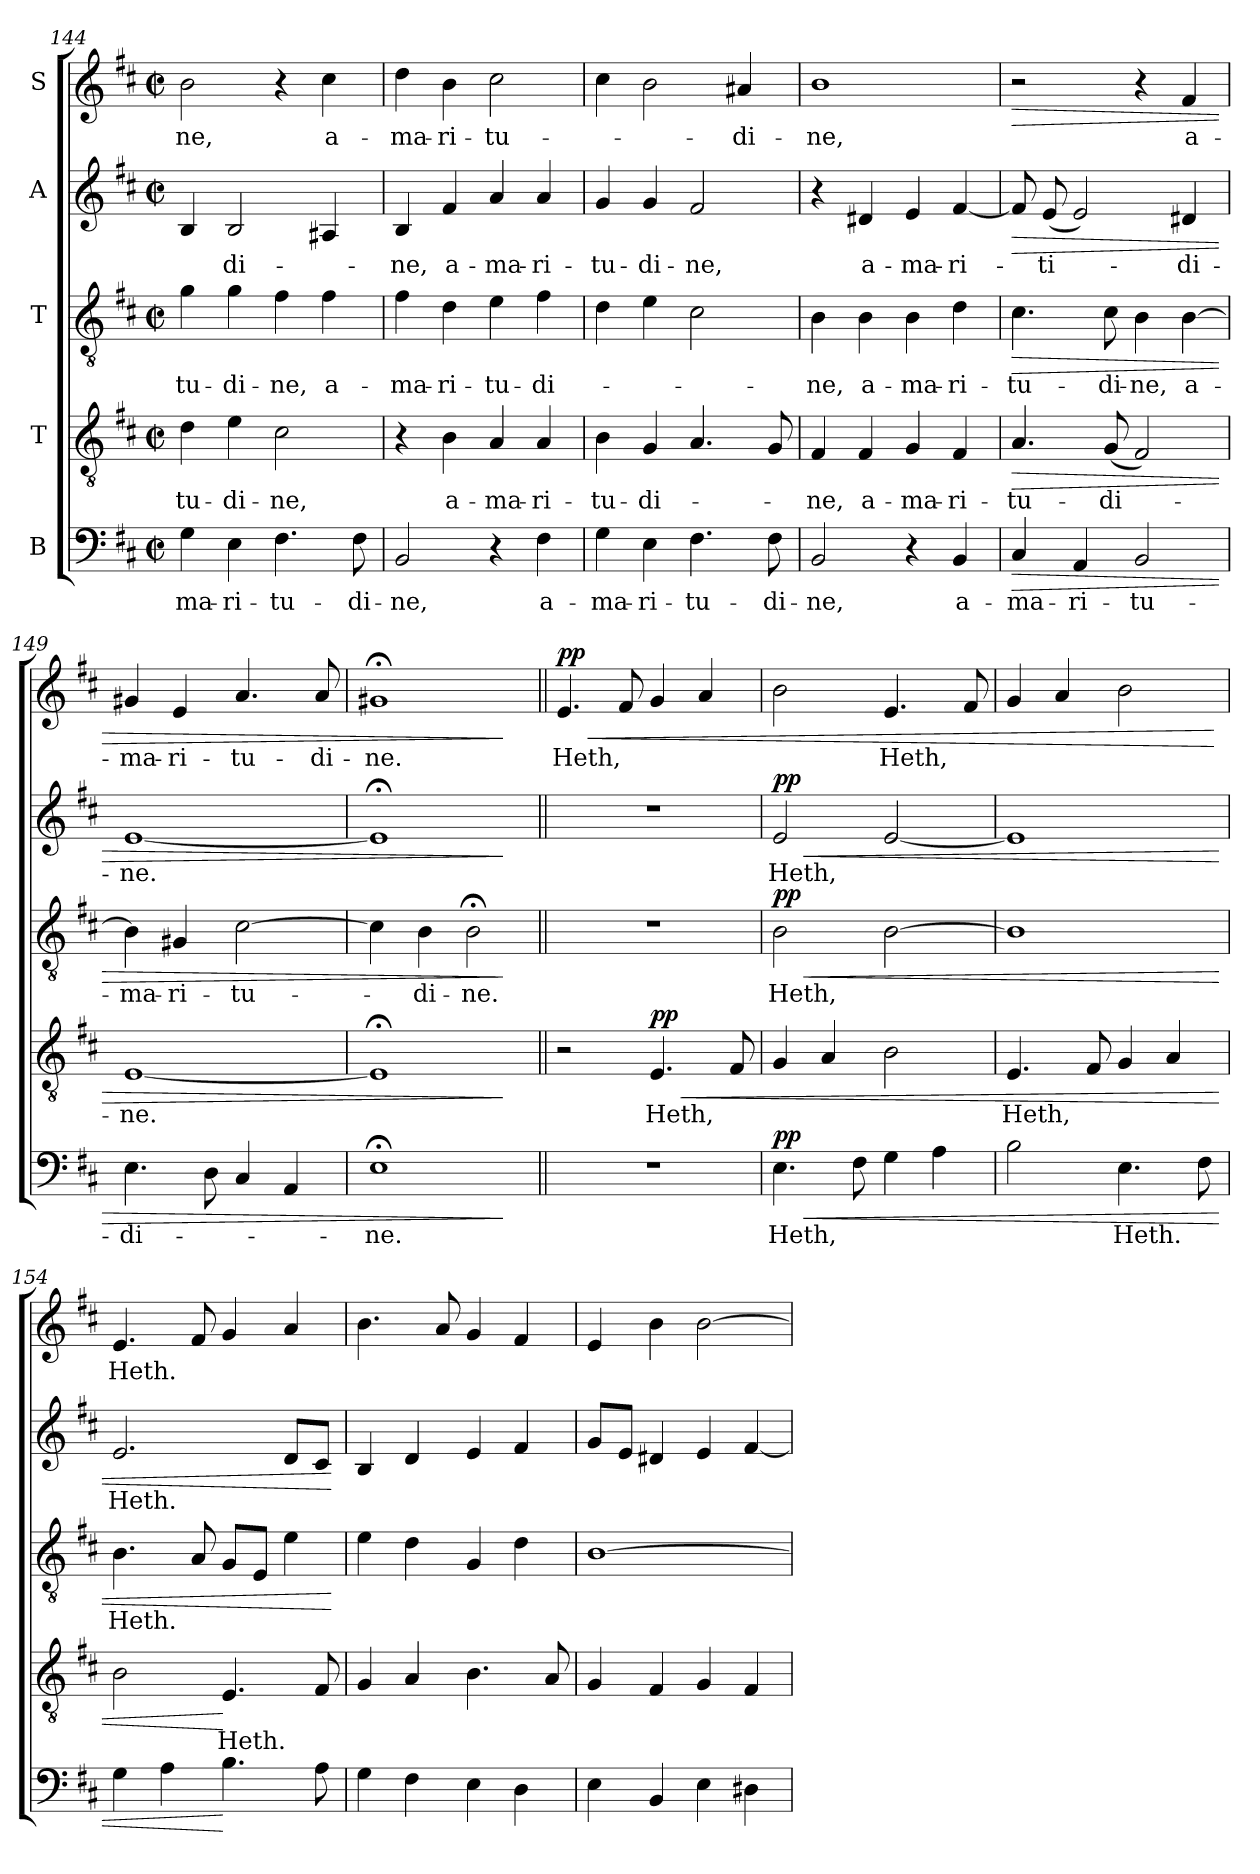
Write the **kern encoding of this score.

**kern	**text	**dynam	**kern	**text	**dynam	**kern	**text	**dynam	**kern	**text	**dynam	**kern	**text	**dynam
*part5	*part5	*part5	*part4	*part4	*part4	*part3	*part3	*part3	*part2	*part2	*part2	*part1	*part1	*part1
*staff5	*staff5	*staff5	*staff4	*staff4	*staff4	*staff3	*staff3	*staff3	*staff2	*staff2	*staff2	*staff1	*staff1	*staff1
*I"B	*	*	*I"T	*	*	*I"T	*	*	*I"A	*	*	*I"S	*	*
*clefF4	*	*	*clefGv2	*	*	*clefGv2	*	*	*clefG2	*	*	*clefG2	*	*
*k[f#c#]	*	*	*k[f#c#]	*	*	*k[f#c#]	*	*	*k[f#c#]	*	*	*k[f#c#]	*	*
*M2/2	*	*	*M2/2	*	*	*M2/2	*	*	*M2/2	*	*	*M2/2	*	*
*met(c|)	*	*	*met(c|)	*	*	*met(c|)	*	*	*met(c|)	*	*	*met(c|)	*	*
=144	=144	=144	=144	=144	=144	=144	=144	=144	=144	=144	=144	=144	=144	=144
!	!LO:LY:b	!	!	!LO:LY:b	!	!	!LO:LY:b	!	!	!	!	!	!LO:LY:b	!
4G\	-ma-	.	4d\	-tu-	.	4g\	-tu-	.	4B/	.	.	2b\	-ne,	.
!	!LO:LY:b	!	!	!LO:LY:b	!	!	!LO:LY:b	!	!	!LO:LY:b	!	!	!	!
4E\	-ri-	.	4e\	-di-	.	4g\	-di-	.	2B/	-di-	.	.	.	.
!	!LO:LY:b	!	!	!LO:LY:b	!	!	!LO:LY:b	!	!	!	!	!	!	!
4.F#\	-tu-	.	2c#\	-ne,	.	4f#\	-ne,	.	.	.	.	4r	.	.
!	!	!	!	!	!	!	!LO:LY:b	!	!	!	!	!	!LO:LY:b	!
.	.	.	.	.	.	4f#\	a-	.	4A#X/	.	.	4cc#\	a-	.
!	!LO:LY:b	!	!	!	!	!	!	!	!	!	!	!	!	!
8F#\	-di-	.	.	.	.	.	.	.	.	.	.	.	.	.
=145	=145	=145	=145	=145	=145	=145	=145	=145	=145	=145	=145	=145	=145	=145
!	!LO:LY:b	!	!	!	!	!	!LO:LY:b	!	!	!LO:LY:b	!	!	!LO:LY:b	!
2BB/	-ne,	.	4r	.	.	4f#\	-ma-	.	4B/	-ne,	.	4dd\	-ma-	.
!	!	!	!	!LO:LY:b	!	!	!LO:LY:b	!	!	!LO:LY:b	!	!	!LO:LY:b	!
.	.	.	4B\	a-	.	4d\	-ri-	.	4f#/	a-	.	4b\	-ri-	.
!	!	!	!	!LO:LY:b	!	!	!LO:LY:b	!	!	!LO:LY:b	!	!	!LO:LY:b	!
4r	.	.	4A/	-ma-	.	4e\	-tu-	.	4a/	-ma-	.	2cc#\	-tu-	.
!	!LO:LY:b	!	!	!LO:LY:b	!	!	!LO:LY:b	!	!	!LO:LY:b	!	!	!	!
4F#\	a-	.	4A/	-ri-	.	4f#\	-di-	.	4a/	-ri-	.	.	.	.
=146	=146	=146	=146	=146	=146	=146	=146	=146	=146	=146	=146	=146	=146	=146
!	!LO:LY:b	!	!	!LO:LY:b	!	!	!	!	!	!LO:LY:b	!	!	!	!
4G\	-ma-	.	4B\	-tu-	.	4d\	.	.	4g/	-tu-	.	4cc#\	.	.
!	!LO:LY:b	!	!	!LO:LY:b	!	!	!	!	!	!LO:LY:b	!	!	!	!
4E\	-ri-	.	4G/	-di-	.	4e\	.	.	4g/	-di-	.	2b\	.	.
!	!LO:LY:b	!	!	!	!	!	!	!	!	!LO:LY:b	!	!	!	!
4.F#\	-tu-	.	4.A/	.	.	2c#\	.	.	2f#/	-ne,	.	.	.	.
!	!	!	!	!	!	!	!	!	!	!	!	!	!LO:LY:b	!
.	.	.	.	.	.	.	.	.	.	.	.	4a#X/	-di-	.
!	!LO:LY:b	!	!	!	!	!	!	!	!	!	!	!	!	!
8F#\	-di-	.	8G/	.	.	.	.	.	.	.	.	.	.	.
!!LO:LB:g=z
=147	=147	=147	=147	=147	=147	=147	=147	=147	=147	=147	=147	=147	=147	=147
!	!LO:LY:b	!	!	!LO:LY:b	!	!	!LO:LY:b	!	!	!	!	!	!LO:LY:b	!
2BB/	-ne,	.	4F#/	-ne,	.	4B\	-ne,	.	4r	.	.	1b	-ne,	.
!	!	!	!	!LO:LY:b	!	!	!LO:LY:b	!	!	!LO:LY:b	!	!	!	!
.	.	.	4F#/	a-	.	4B\	a-	.	4d#X/	a-	.	.	.	.
!	!	!	!	!LO:LY:b	!	!	!LO:LY:b	!	!	!LO:LY:b	!	!	!	!
4r	.	.	4G/	-ma-	.	4B\	-ma-	.	4e/	-ma-	.	.	.	.
!	!LO:LY:b	!	!	!LO:LY:b	!	!	!LO:LY:b	!	!	!LO:LY:b	!	!	!	!
4BB/	a-	.	4F#/	-ri-	.	4d\	-ri-	.	[4f#/	-ri-	.	.	.	.
=148	=148	=148	=148	=148	=148	=148	=148	=148	=148	=148	=148	=148	=148	=148
!	!LO:LY:b	!LO:HP:b	!	!LO:LY:b	!LO:HP:b	!	!LO:LY:b	!LO:HP:b	!	!	!LO:HP:b	!	!	!LO:HP:b
4C#/	-ma-	>	4.A/	-tu-	>	4.c#\	-tu-	>	8f#/]	.	>	2r	.	>
!	!	!	!	!	!	!	!	!	!	!LO:LY:b	!	!	!	!
.	.	.	.	.	.	.	.	.	(<8e/	-ti-	.	.	.	.
!	!LO:LY:b	!	!	!	!	!	!	!	!	!	!	!	!	!
4AA/	-ri-	.	.	.	.	.	.	.	2e/)	.	.	.	.	.
!	!	!	!	!LO:LY:b	!	!	!LO:LY:b	!	!	!	!	!	!	!
.	.	.	(<8G/	-di-	.	8c#\	-di-	.	.	.	.	.	.	.
!	!LO:LY:b	!	!	!	!	!	!LO:LY:b	!	!	!	!	!	!	!
2BB/	-tu-	.	2F#/)	.	.	4B\	-ne,	.	.	.	.	4r	.	.
!	!	!	!	!	!	!	!LO:LY:b	!	!	!LO:LY:b	!	!	!LO:LY:b	!
.	.	.	.	.	.	[4B\	a-	.	4d#X/	-di-	.	4f#/	a-	.
=149	=149	=149	=149	=149	=149	=149	=149	=149	=149	=149	=149	=149	=149	=149
*	*	*	*	*	*	*	*	*	*	*	*	*MM80	*	*
!	!LO:LY:b	!	!	!LO:LY:b	!	!	!LO:LY:b	!	!	!LO:LY:b	!	!	!LO:LY:b	!
4.E\	-di-	.	[1E	-ne.	.	4B\]	-ma-	.	[1e	-ne.	.	4g#X/	-ma-	.
!	!	!	!	!	!	!	!LO:LY:b	!	!	!	!	!	!LO:LY:b	!
.	.	.	.	.	.	4G#X/	-ri-	.	.	.	.	4e/	-ri-	.
8D\	.	.	.	.	.	.	.	.	.	.	.	.	.	.
!	!	!	!	!	!	!	!LO:LY:b	!	!	!	!	!	!LO:LY:b	!
4C#/	.	.	.	.	.	[2c#\	-tu-	.	.	.	.	4.a/	-tu-	.
4AA/	.	.	.	.	.	.	.	.	.	.	.	.	.	.
!	!	!	!	!	!	!	!	!	!	!	!	!	!LO:LY:b	!
.	.	.	.	.	.	.	.	.	.	.	.	8a/	-di-	.
=150	=150	=150	=150	=150	=150	=150	=150	=150	=150	=150	=150	=150	=150	=150
!	!LO:LY:b	!	!	!	!	!	!	!	!	!	!	!	!LO:LY:b	!
1E;<	-ne.	.	1E;<]	.	.	4c#\]	.	.	1e;<]	.	.	1g#X;<	-ne.	.
!	!	!	!	!	!	!	!LO:LY:b	!	!	!	!	!	!	!
.	.	.	.	.	.	4B\	-di-	.	.	.	.	.	.	.
!	!	!	!	!	!	!	!LO:LY:b	!	!	!	!	!	!	!
.	.	.	.	.	.	2B;<\	-ne.	.	.	.	.	.	.	.
.	.	]	.	.	]	.	.	]	.	.	]	.	.	]
!!LO:PB:g=z
=151||	=151||	=151||	=151||	=151||	=151||	=151||	=151||	=151||	=151||	=151||	=151||	=151||	=151||	=151||
*	*	*	*	*	*	*	*	*	*	*	*	*MM110	*	*
!	!	!	!	!	!	!	!	!	!	!	!	!	!LO:LY:b	!LO:HP:b
!	!	!	!	!	!	!	!	!	!	!	!	!	!	!LO:DY:n=1:b
1r	.	.	2r	.	.	1r	.	.	1r	.	.	4.e/	Heth,	< pp
.	.	.	.	.	.	.	.	.	.	.	.	8f#/	.	.
!	!	!	!	!LO:LY:b	!LO:HP:b	!	!	!	!	!	!	!	!	!
!	!	!	!	!	!LO:DY:n=1:b	!	!	!	!	!	!	!	!	!
.	.	.	4.E/	Heth,	< pp	.	.	.	.	.	.	4g/	.	.
.	.	.	.	.	.	.	.	.	.	.	.	4a/	.	.
.	.	.	8F#/	.	.	.	.	.	.	.	.	.	.	.
=152	=152	=152	=152	=152	=152	=152	=152	=152	=152	=152	=152	=152	=152	=152
!	!LO:LY:b	!LO:HP:b	!	!	!	!	!LO:LY:b	!LO:HP:b	!	!LO:LY:b	!LO:HP:b	!	!	!
!	!	!LO:DY:n=1:b	!	!	!	!	!	!LO:DY:n=1:b	!	!	!LO:DY:n=1:b	!	!	!
4.E\	Heth,	< pp	4G/	.	.	2B\	Heth,	< pp	2e/	Heth,	< pp	2b\	.	.
.	.	.	4A/	.	.	.	.	.	.	.	.	.	.	.
8F#\	.	.	.	.	.	.	.	.	.	.	.	.	.	.
!	!	!	!	!	!	!	!	!	!	!	!	!	!LO:LY:b	!
4G\	.	.	2B\	.	.	[2B\	.	.	[2e/	.	.	4.e/	Heth,	.
4A\	.	.	.	.	.	.	.	.	.	.	.	.	.	.
.	.	.	.	.	.	.	.	.	.	.	.	8f#/	.	.
=153	=153	=153	=153	=153	=153	=153	=153	=153	=153	=153	=153	=153	=153	=153
!	!	!	!	!LO:LY:b	!	!	!	!	!	!	!	!	!	!
2B\	.	.	4.E/	Heth,	.	1B]	.	.	1e]	.	.	4g/	.	.
.	.	.	.	.	.	.	.	.	.	.	.	4a/	.	.
.	.	.	8F#/	.	.	.	.	.	.	.	.	.	.	.
!	!LO:LY:b	!	!	!	!	!	!	!	!	!	!	!	!	!
4.E\	Heth.	.	4G/	.	.	.	.	.	.	.	.	2b\	.	.
.	.	.	4A/	.	.	.	.	.	.	.	.	.	.	.
8F#\	.	.	.	.	.	.	.	.	.	.	.	.	.	.
.	.	.	.	.	.	.	.	.	.	.	.	.	.	[
=154	=154	=154	=154	=154	=154	=154	=154	=154	=154	=154	=154	=154	=154	=154
!	!	!	!	!	!	!	!LO:LY:b	!	!	!LO:LY:b	!	!	!LO:LY:b	!
4G\	.	.	2B\	.	.	4.B\	Heth.	.	2.e/	Heth.	.	4.e/	Heth.	.
4A\	.	.	.	.	.	.	.	.	.	.	.	.	.	.
.	.	.	.	.	.	8A/	.	.	.	.	.	8f#/	.	.
!	!	!	!	!LO:LY:b	!	!	!	!	!	!	!	!	!	!
4.B\	.	[	4.E/	Heth.	[	8G/L	.	.	.	.	.	4g/	.	.
.	.	.	.	.	.	8E/J	.	.	.	.	.	.	.	.
.	.	.	.	.	.	4e\	.	.	8d/L	.	.	4a/	.	.
8A\	.	.	8F#/	.	.	.	.	.	8c#/J	.	.	.	.	.
.	.	.	.	.	.	.	.	[	.	.	[	.	.	.
=155	=155	=155	=155	=155	=155	=155	=155	=155	=155	=155	=155	=155	=155	=155
4G\	.	.	4G/	.	.	4e\	.	.	4B/	.	.	4.b\	.	.
4F#\	.	.	4A/	.	.	4d\	.	.	4d/	.	.	.	.	.
.	.	.	.	.	.	.	.	.	.	.	.	8a/	.	.
4E\	.	.	4.B\	.	.	4G/	.	.	4e/	.	.	4g/	.	.
4D\	.	.	.	.	.	4d\	.	.	4f#/	.	.	4f#/	.	.
.	.	.	8A/	.	.	.	.	.	.	.	.	.	.	.
=156	=156	=156	=156	=156	=156	=156	=156	=156	=156	=156	=156	=156	=156	=156
*	*	*	*	*	*	*	*	*	*	*	*	*MM80	*	*
4E\	.	.	4G/	.	.	[1B	.	.	8g/L	.	.	4e/	.	.
.	.	.	.	.	.	.	.	.	8e/J	.	.	.	.	.
4BB/	.	.	4F#/	.	.	.	.	.	4d#X/	.	.	4b\	.	.
4E\	.	.	4G/	.	.	.	.	.	4e/	.	.	[2b\	.	.
4D#X\	.	.	4F#/	.	.	.	.	.	[4f#/	.	.	.	.	.
=	=	=	=	=	=	=	=	=	=	=	=	=	=	=
*-	*-	*-	*-	*-	*-	*-	*-	*-	*-	*-	*-	*-	*-	*-
